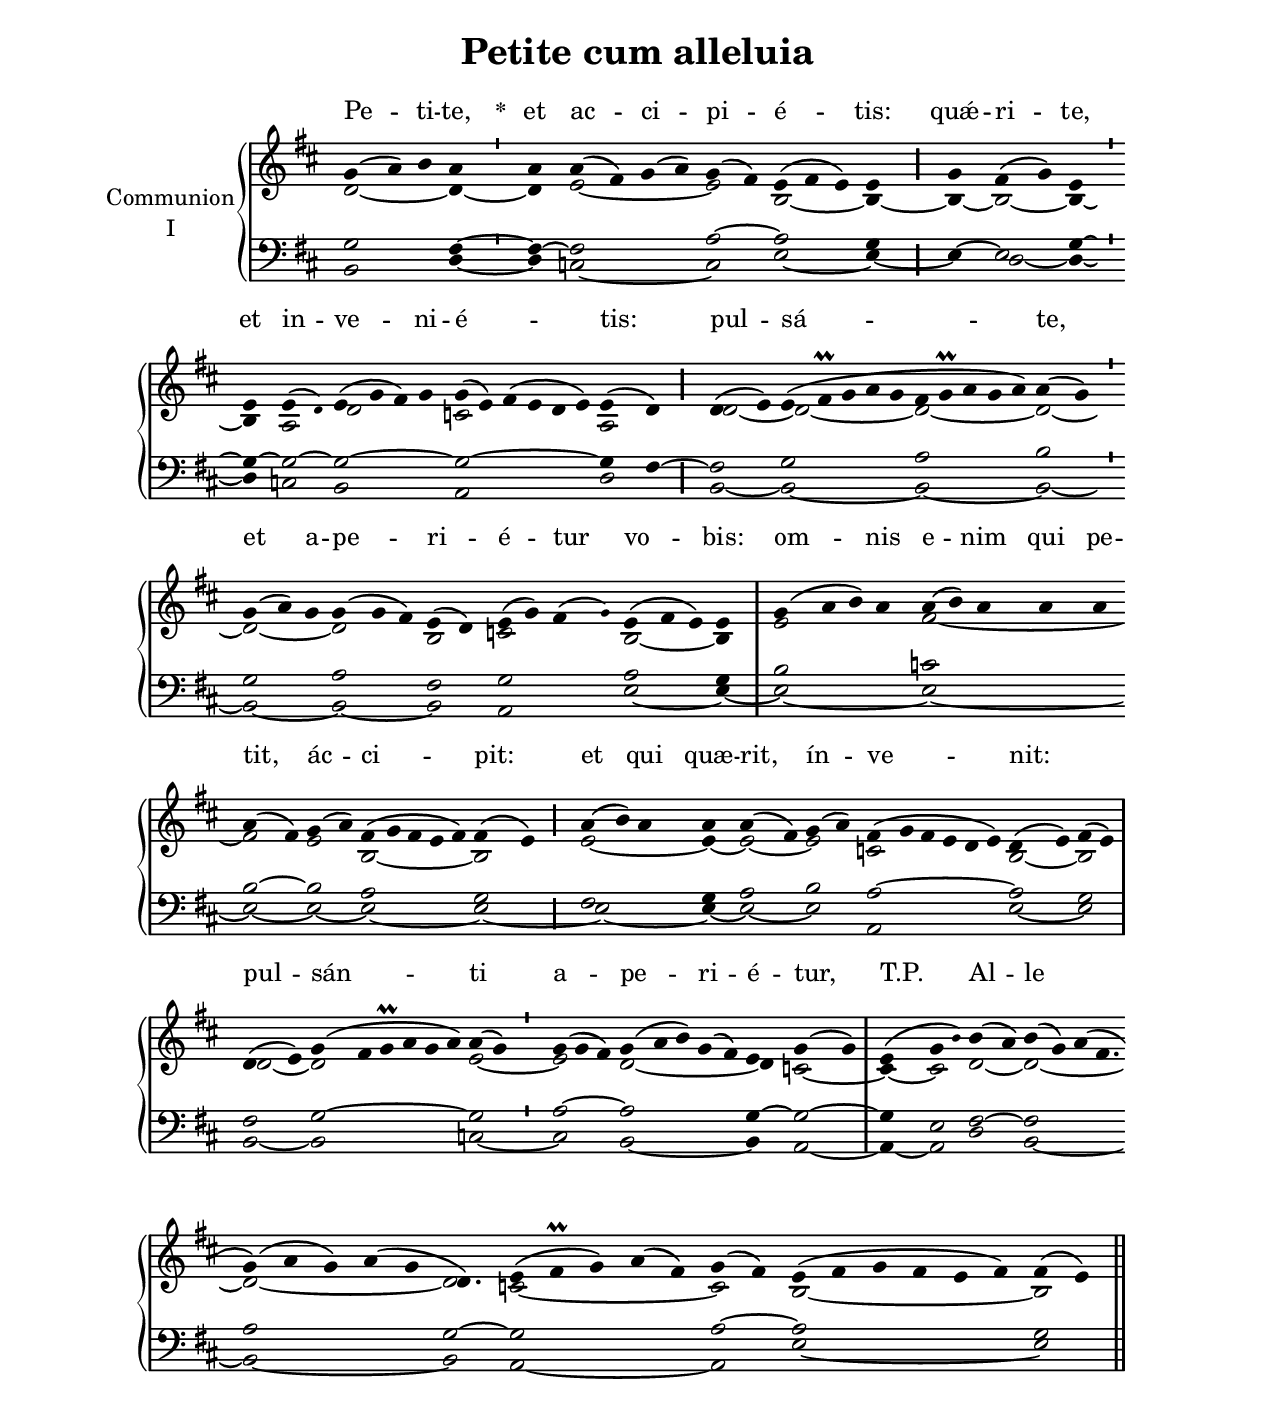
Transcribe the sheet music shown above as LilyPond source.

\version "2.18"
\include "gregorian.ly"
\include "noh2.ily"


%Page reference: page ii.64
%(volume.page)

global = {
 \key e \dorian
 \cadenzaOn 
}

\header {
  title = \markup \center-column {"Petite cum alleluia" \vspace #1 }
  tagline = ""
  composer = ""
}

\paper {
 #(include-special-characters)
  oddHeaderMarkup = \markup \fill-line {
    \line {}
    \center-column {
      \on-the-fly #first-page     " "
      \on-the-fly #not-first-page "Petite cum alleluia"
    }
    \line { \on-the-fly #print-page-number-check-first \fromproperty #'page:page-number-string }
  }
  evenHeaderMarkup = \markup \fill-line {
    \line { \on-the-fly #print-page-number-check-first \fromproperty #'page:page-number-string }
    \center-column { "Petite cum alleluia" }
    \line {}
  }
}

chantText = \lyricmode {
Pe -- ti -- te, 
\set stanza = " * " et ac -- ci -- pi -- é -- tis: 
quǽ -- ri -- te, et in -- ve -- ni -- é -- _ tis: 
pul -- sá -- te, et a -- pe -- ri -- é -- tur vo -- bis: 
om -- nis e -- nim qui pe -- tit, ác -- ci -- pit: 
et qui quæ -- rit, ín -- ve -- nit: _ 
pul -- sán -- ti a -- pe -- ri -- é -- tur, T.P. 
Al -- le -- _ _ _ _ _ _ _ lú -- ia. }

chantMusic = {
\tieDown   g'4 ( a'4) b'4 a'4 \divisioMinima
 a'4 a'4 ( fis'4) g'4 ( a'4) g'4 ( fis'4) e'4 ( fis'4 e'4) e'4 \divisioMaior
 g'4 fis'4 ( g'4) e'4 \divisioMinima \forceBreak

 e'4 e'4 ( \once \tweak #'font-size #-4 d' ) e'4 ( g'4 fis'4) g'4 g'4 ( e'4) fis'4 ( e'4 d'4 e'4) e'4 ( d'4) \divisioMaior
 d'4 ( e'4) e'4 ( fis'\prall g'4 a'4 g'4 fis'4 g'\prall a'4 g'4 a'4) a'4 ( g'4) \divisioMinima \forceBreak

 g'4 ( a'4) g'4 g'4 ( g'4 fis'4) e'4 ( d'4) e'4 ( g'4) fis'4 ( \once \tweak #'font-size #-4 g' ) e'4 ( fis'4 e'4) e'4 \divisioMaxima
 g'4 ( a'4 b'4) a'4 a'4 ( b'4) a'4 a'4 a'4 \forceBreak
 a'4 ( fis'4) g'4 ( a'4) fis'4 ( g'4 fis'4 e'4 fis'4) fis'4 ( e'4) \divisioMaior
 a'4 ( b'4) a'4 a'4 a'4 ( fis'4) g'4 ( a'4) fis'4 ( g'4 fis'4 e'4 d'4 e'4) d'4 ( e'4) fis'4 ( e'4) \divisioMaxima \forceBreak

 d'4 ( e'4) g'4 ( fis'4 g'\prall a'4 g'4 a'4) a'4 ( g'4) \divisioMinima
 g'4 ( g'4 fis'4) g'4 ( a'4 b'4) g'4 ( fis'4) e'4 g'4 ( g'4) \divisioMaxima
 e'4 ( g'4 \once \tweak #'font-size #-4 b' ) b'4 ( a'4) b'4 ( g'4) a'4 ( fis'4. \forceBreak
) g'4 ( a'4 g'4) a'4 ( g'4 d'4.) e'4 ( fis'\prall g'4) a'4 ( fis'4) g'4 ( fis'4) e'4 ( fis'4 g'4 fis'4 e'4 fis'4) fis'4 ( e'4) \finalis

}

altoMusic = {
d'2*3/2 ~ d'4 ~ \divisioMinima
d'4 e'2*4/2 ~ e'2 b2*3/2 ~ b4 ~ \divisioMaior
b4 ~ b2 ~ b4 ~ \divisioMinima
b4 a2 d'2*4/2 c'2*6/2 a2 \divisioMaior
d'2 ~ d'2*5/2 ~ d'2*5/2 ~ d'2 ~ \divisioMinima
d'2*3/2 ~ d'2*3/2 b2 c'2*4/2 b2*3/2 ~ b4 \divisioMaxima
e'2*4/2 fis'2*5/2 ~ fis'2 e'2 b2*5/2 ~ b2 \divisioMaior
e'2*3/2 ~ e'4 ~ e'2 ~ e'2 c'2*6/2 b2 ~ b2 \divisioMaxima
d'2 ~ d'2*6/2 e'2 ~ \divisioMinima
e'2*3/2 d'2*5/2 ~ d'4 c'2 ~ \divisioMaxima
c'4 ~ c'2 d'2 ~ d'2*9/4 ~ d'2*5/2 ~ d'2*3/4 c'2*5/2 ~ c'2 b2*6/2 ~ b2 \finalis
}

tenorMusic = {
g2*3/2 fis4 ~ \divisioMinima
fis4 ~ fis2*4/2 a2 ~ a2*3/2 g4 \divisioMaior
e4 ~ e2 g4 ~ \divisioMinima
g4 ~ g2 ~ g2*4/2 ~ g2*6/2 ~ g4 fis4 ~ \divisioMaior
fis2 g2*5/2 a2*5/2 b2 \divisioMinima
g2*3/2 a2*3/2 fis2 g2*4/2 a2*3/2 g4 \divisioMaxima
b2*4/2 c'2*5/2 b2 ~ b2 a2*5/2 g2 \divisioMaior
fis2*3/2 g4 a2 b2 a2*6/2 ~ a2 g2 \divisioMaxima
fis2 g2*6/2 ~ g2 \divisioMinima
a2*3/2 ~ a2*5/2 g4 ~ g2 ~ \divisioMaxima
g4 e2 fis2 ~ fis2*9/4 a2*5/2 g2*3/4 ~ g2*5/2 a2 ~ a2*6/2 g2 \finalis
}

bassMusic = {
b,2*3/2 d4 ~ \divisioMinima
d4 c2*4/2 ~ c2 e2*3/2 ~ e4 ~ \divisioMaior
e4 d2 ~ d4 ~ \divisioMinima
d4 c2 b,2*4/2 a,2*6/2 d2 \divisioMaior
b,2 ~ b,2*5/2 ~ b,2*5/2 ~ b,2 ~ \divisioMinima
b,2*3/2 ~ b,2*3/2 ~ b,2 a,2*4/2 e2*3/2 ~ e4 ~ \divisioMaxima
e2*4/2 ~ e2*5/2 ~ e2 ~ e2 ~ e2*5/2 ~ e2 ~ \divisioMaior
e2*3/2 ~ e4 ~ e2 ~ e2 a,2*6/2 e2 ~ e2 \divisioMaxima
b,2 ~ b,2*6/2 c2 ~ \divisioMinima
c2*3/2 b,2*5/2 ~ b,4 a,2 ~ \divisioMaxima
a,4 ~ a,2 d2 b,2*9/4 ~ b,2*5/2 ~ b,2*3/4 a,2*5/2 ~ a,2 e2*6/2 ~ e2 \finalis
}

voiceLines = {
\voiceLineStyle


}

\score{
  <<
    \new GrandStaff <<
      \set GrandStaff.autoBeaming = ##f
      \set GrandStaff.instrumentName = \markup \center-column {
        "Communion"
        "I"
      }
      \new Staff = up <<
        \new Voice = "chant" {
          \voiceOne \global \chantMusic
        }
        \new Voice {
          \voiceTwo \global \altoMusic
        }
      >>

      \new Staff = down <<
        \clef bass
        \new Voice {
          \voiceOne \global \tenorMusic
        }
        \new Voice {
          \voiceTwo \global \bassMusic
        }
	\new Voice {
        \voiceThree \global \voiceLines
        }
      >>
    >>
    \new Lyrics \lyricsto chant {
      \chantText
    }
  >>
  \layout{
  }
  \midi{
    \tempo 4 = 125
  }
}
